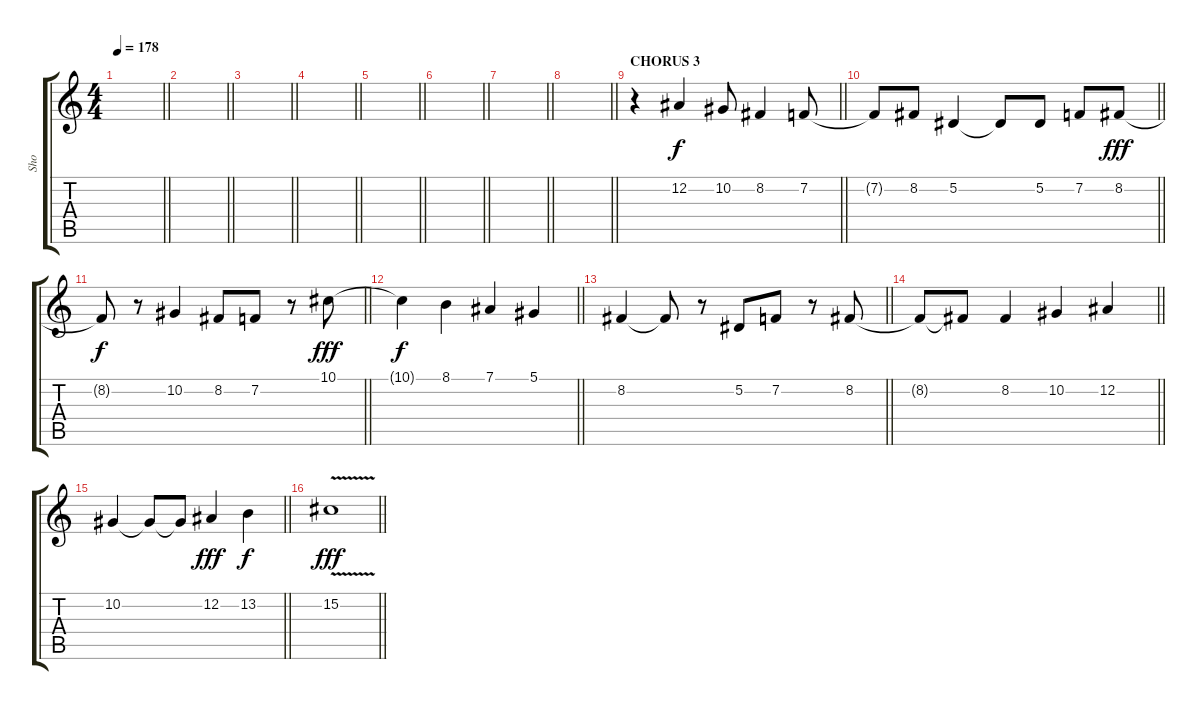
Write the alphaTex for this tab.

\track ("Sho" "Sho") {instrument sopranosax}
\staff {score tabs}
\tuning (Eb4 Bb3 Gb3 Db3 Ab2 Eb2) {hide}
\ts (4 4)
\tempo 178
\clef g2
\barLineRight lightlight
\ks c
|
\barLineRight lightlight
|
\barLineRight lightlight
|
\barLineRight lightlight
|
\barLineRight lightlight
|
\barLineRight lightlight
|
\barLineRight lightlight
|
\barLineRight lightlight
|
\section ("" "CHORUS 3")
\barLineRight lightlight
r.4 12.2.4 10.2.8 8.2.4 7.2.8 |
\barLineRight lightlight
7.2{t}.8 8.2.8 5.2.4 5.2{t}.8 5.2.8 7.2.8 8.2.8{dy fff} |
\barLineRight lightlight
8.2{t}.8{dy f} r.8 10.2.4 8.2.8 7.2.8 r.8 10.1.8{dy fff} |
\barLineRight lightlight
10.1{t}.4{dy f} 8.1.4 7.1.4 5.1.4 |
\barLineRight lightlight
8.2.4 8.2{t}.8 r.8 5.2.8 7.2.8 r.8 8.2.8 |
\barLineRight lightlight
8.2{t}.8 8.2{t}.8 8.2.4 10.2.4 12.2.4 |
\barLineRight lightlight
10.2.4 10.2{t}.8 10.2{t}.8 12.2.4{dy fff} 13.2.4{dy f} |
\barLineRight lightlight
15.2{v}.1{dy fff}
